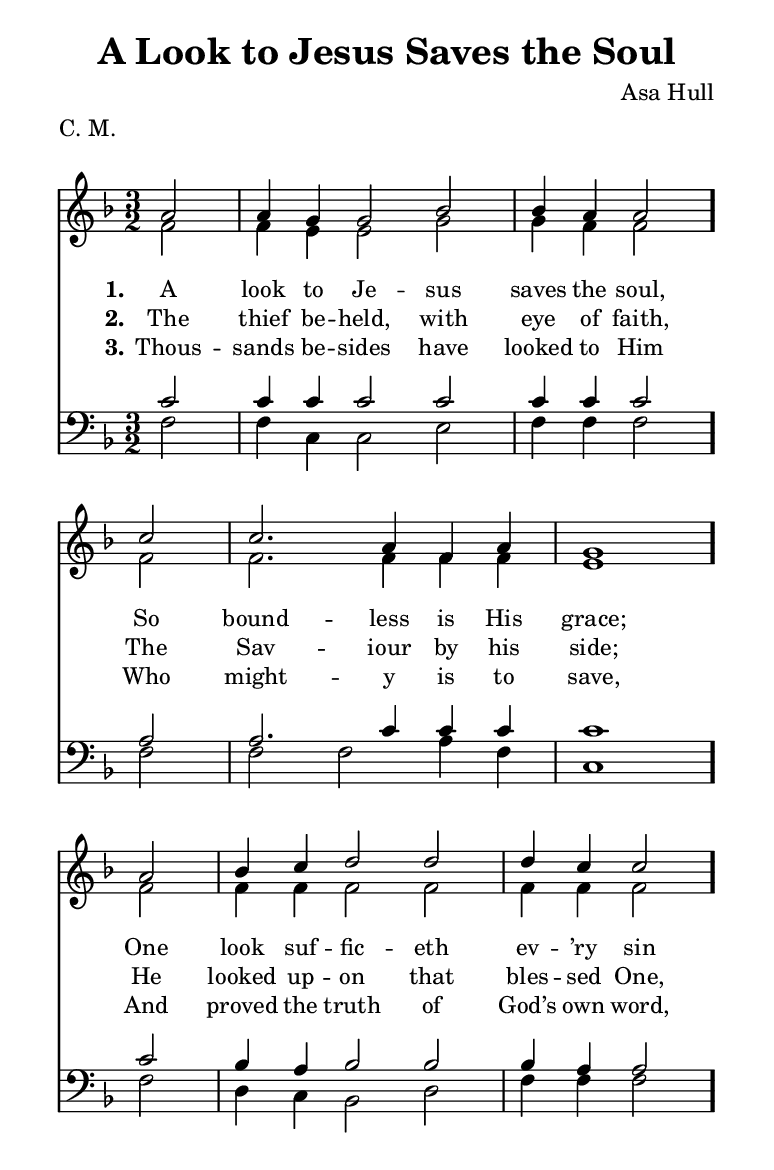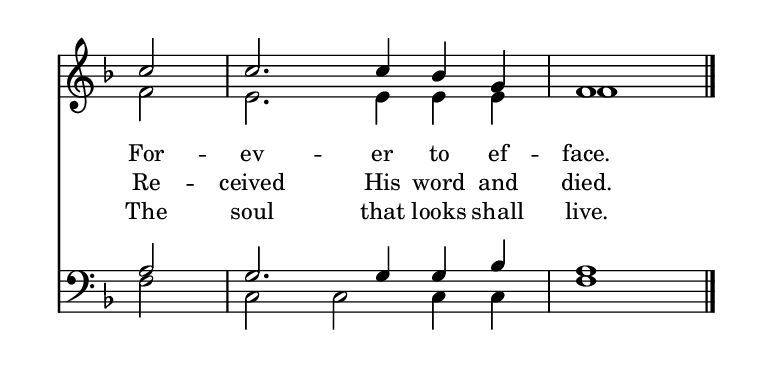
\include "common/global.ily"
\paper {
  \include "common/paper.ily"
  ragged-bottom = ##t
  ragged-last-bottom = ##t
  systems-per-page = #(cond (is-eogsized 2) (#t #f))
  %page-count = ##f
}

\header{
  hymnnumber = "66"
  title = "A Look to Jesus Saves the Soul"
  tunename = "Remember Me"
  meter = "C. M."
  %poet = ""
  composer = "Asa Hull"
  %copyright = ""
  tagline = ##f
}

% for fermata in MIDI
ta = { \tempo 4=120 }
tb = { \tempo 4=60  }

patternAA = { c2 | c4 c4 c2 c2 | c4 c4 c2 }
patternBA = { c2 | c2. c4 c4 c4 | c1 }
patternBB = { c2 | c2 c2 c4 c4 | c1 }

global = {
  \include "common/overrides.ily"
  \override Staff.TimeSignature.style = #'()
  \time 3/2
  \override Score.MetronomeMark.transparent = ##t % hide all fermata changes too
  \ta
  \key f \major
  \partial 2
  \autoBeamOff
}

notesSoprano = {
\global
\relative c'' {

  \changePitch \patternAA { a | a g g bes | bes a a }
  \changePitch \patternBA { c |  c a f a | g }
  \changePitch \patternAA { a | bes c d d | d c c }
  \changePitch \patternBA { c | c c bes g | f }

  \bar "|."

}
}

notesAlto = {
\global
\relative e' {

  \changePitch \patternAA { f | f e e g | g f f }
  \changePitch \patternBA { f | f f f f | e }
  \changePitch \patternAA { f | f f f f | f f f }
  \changePitch \patternBA { f | e e e e | f }

}
}

notesTenor = {
\global
\relative a {

  \changePitch \patternAA { c | c c c c | c c c }
  \changePitch \patternBA { a | a c c c | c }
  \changePitch \patternAA { c | bes a bes bes | bes a a }
  \changePitch \patternBA { a | g g g bes | a }

}
}

notesBass = {
\global
\relative f {

  \changePitch \patternAA { f | f c c e | f f f }
  \changePitch \patternBB { f | f f a f | c }
  \changePitch \patternAA { f | d c bes d | f f f }
  \changePitch \patternBB { f | c c c c | f }

}
}

wordsA = \lyricmode {
\set stanza = "1."

A look to Je -- sus saves the soul, \bar "."
So bound -- less is His grace; \bar "." \break % comma appears in original after "boundless"
One look suf -- fic -- eth ev -- ’ry sin \bar "."
For -- ev -- er to ef -- face. \bar "." \break

}

wordsB = \lyricmode {
\set stanza = "2."

The thief be -- held, with eye of faith,
The Sav -- iour by his side;
He looked up -- on that bles -- sed One,
Re -- ceived His word and died.

}

wordsC = \lyricmode {
\set stanza = "3."

Thous -- sands be -- sides have looked to Him
Who might -- y is to save,
And proved the truth of God’s own word,
The soul that looks shall live.

}

\score {
  \context ChoirStaff <<
    \context Staff = upper <<
      \set ChoirStaff.systemStartDelimiter = #'SystemStartBar
      \context Voice  = sopranos { \voiceOne << \notesSoprano >> }
      \context Voice  = altos { \voiceTwo << \notesAlto >> }
      \context Lyrics = one   \lyricsto sopranos \wordsA
      \context Lyrics = two   \lyricsto sopranos \wordsB
      \context Lyrics = three \lyricsto sopranos \wordsC
    >>
    \context Staff = men <<
      \clef bass
      \context Voice  = tenors { \voiceOne << \notesTenor >> }
      \context Voice  = basses { \voiceTwo << \notesBass >> }
    >>
  >>
  \layout {
    \include "common/layout.ily"
  }
  \midi{
    \include "common/midi.ily"
  }
}

\version "2.18.0"  % necessary for upgrading to future LilyPond versions.

% vi:set et ts=2 sw=2 ai nocindent syntax=lilypond:
